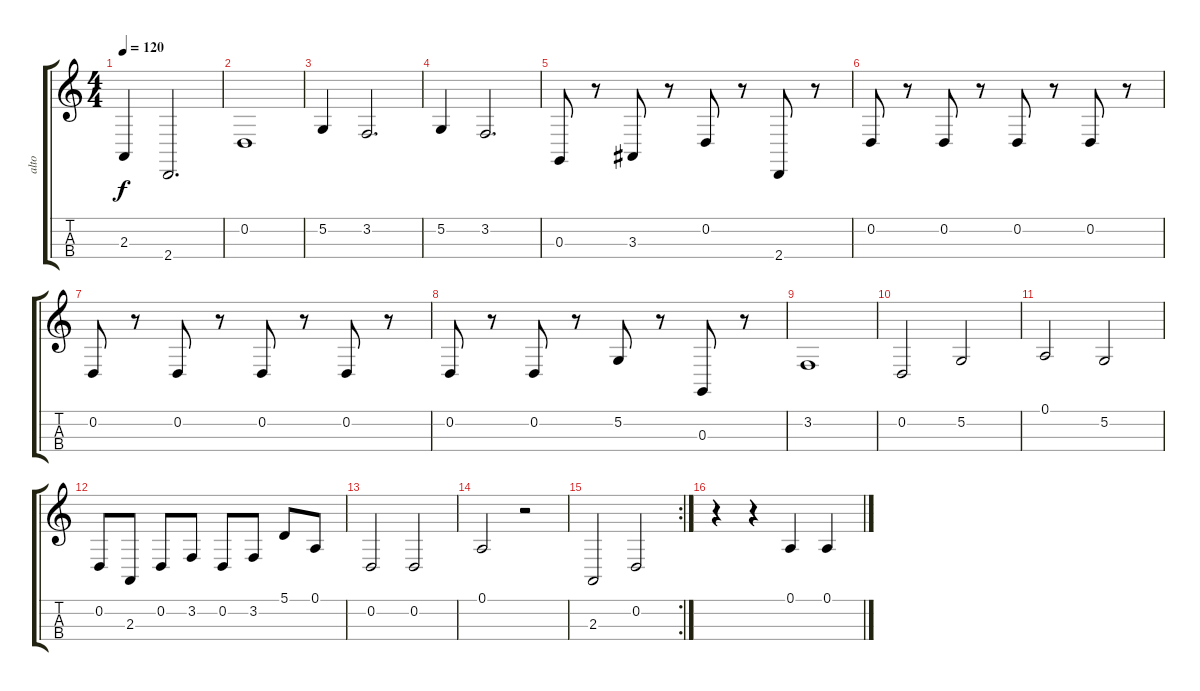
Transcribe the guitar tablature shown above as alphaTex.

\track ("alto" "alto") {instrument stringensemble1}
\staff {score tabs}
\tuning (A3 D3 G2 C2) {hide}
\ts (4 4)
\tempo 120
\clef g2
\ks c
2.3.4{dy f} 2.4.2{d} |
0.2.1 |
5.2.4 3.2.2{d} |
5.2.4 3.2.2{d} |
0.3.8 r.8 3.3.8 r.8 0.2.8 r.8 2.4.8 r.8 |
0.2.8 r.8 0.2.8 r.8 0.2.8 r.8 0.2.8 r.8 |
0.2.8 r.8 0.2.8 r.8 0.2.8 r.8 0.2.8 r.8 |
0.2.8 r.8 0.2.8 r.8 5.2.8 r.8 0.3.8 r.8 |
3.2.1 |
0.2.2 5.2.2 |
0.1.2 5.2.2 |
0.2.8 2.3.8 0.2.8 3.2.8 0.2.8 3.2.8 5.1.8 0.1.8 |
0.2.2 0.2.2 |
0.1.2 r.2 |
\rc 2
2.3.2 0.2.2 |
r.4 r.4 0.1.4 0.1.4
